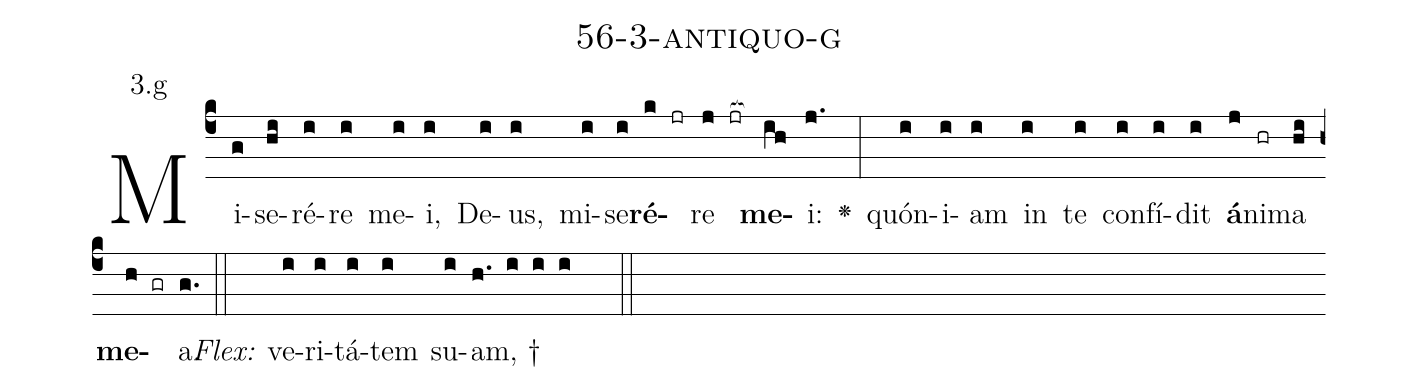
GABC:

name: 56-3-antiquo-g;
annotation: 3.g;
%%
(c4)Mi(g)se(hi)ré(i)re(i) me(i)i,(i) De(i)us,(i) mi(i)se(i)<b>ré</b>(k jr)re(j jr[ocb:1{]) <b>me</b>(ih[ocb:0}])i:(j.) <v>\greheightstar</v>(:) quón(i)i(i)am(i) in(i) te(i) con(i)fí(i)dit(i) <b>á</b>(j)ni(hr)ma(hi) <b>me</b>(h gr)a.(g.) (::)
<i>Flex:</i>()  ve(i)ri(i)tá(i)tem(i) su(i)am, †(h. i i i  ::)

%E(i) u(i) o(j) u(hi) a(h) e.(g.) (::)
